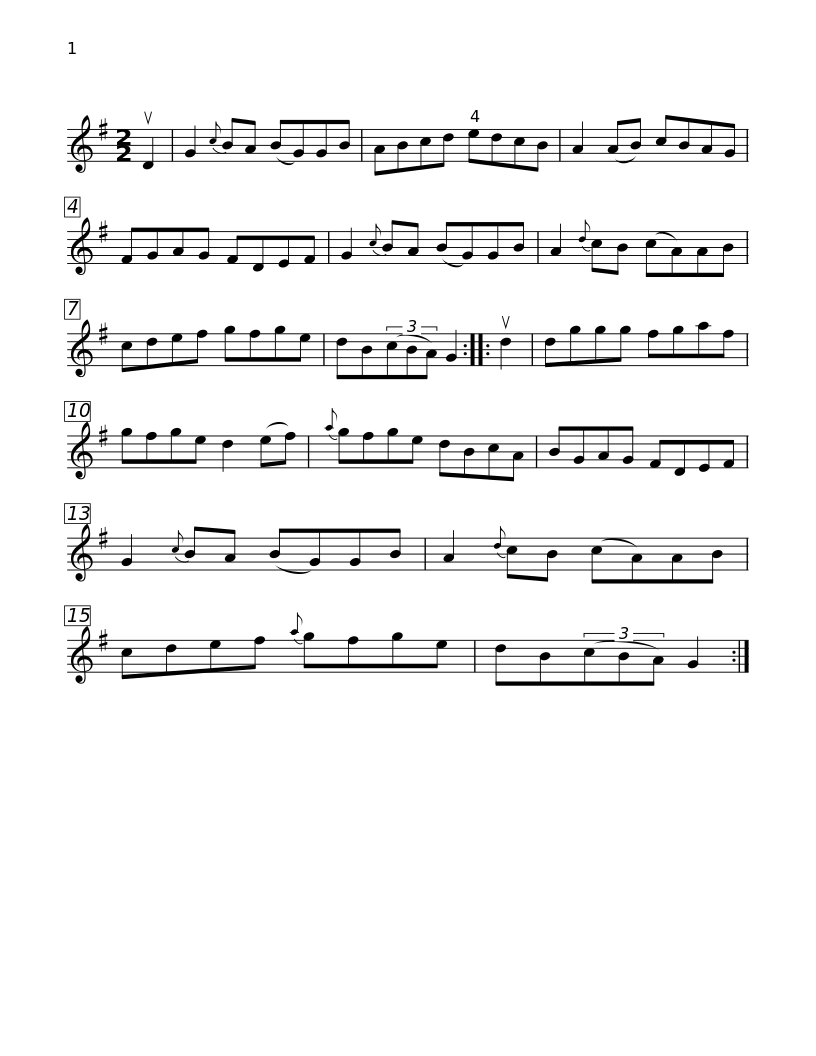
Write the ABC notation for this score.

X:1
L:1/8
M:2/2
I:linebreak $
K:G
V:1 treble
V:1
 uD2 | G2{c} BA (BG)GB | ABcd edcB | A2 (AB) cBAG | FGAG FDEF | %5
 G2{c} BA (BG)GB |$ A2{d} cB (cA)AB | cdef gfge | dB(3(cBA) G2 :: ud2 | %10
 dggg fgaf | gfge d2 (ef) |${a} gfge dBcA | BGAG FDEF | G2{c} BA (BG)GB | %15
 A2{d} cB (cA)AB | cdef{a} gfge |$ dB(3(cBA) G2 :| %18
